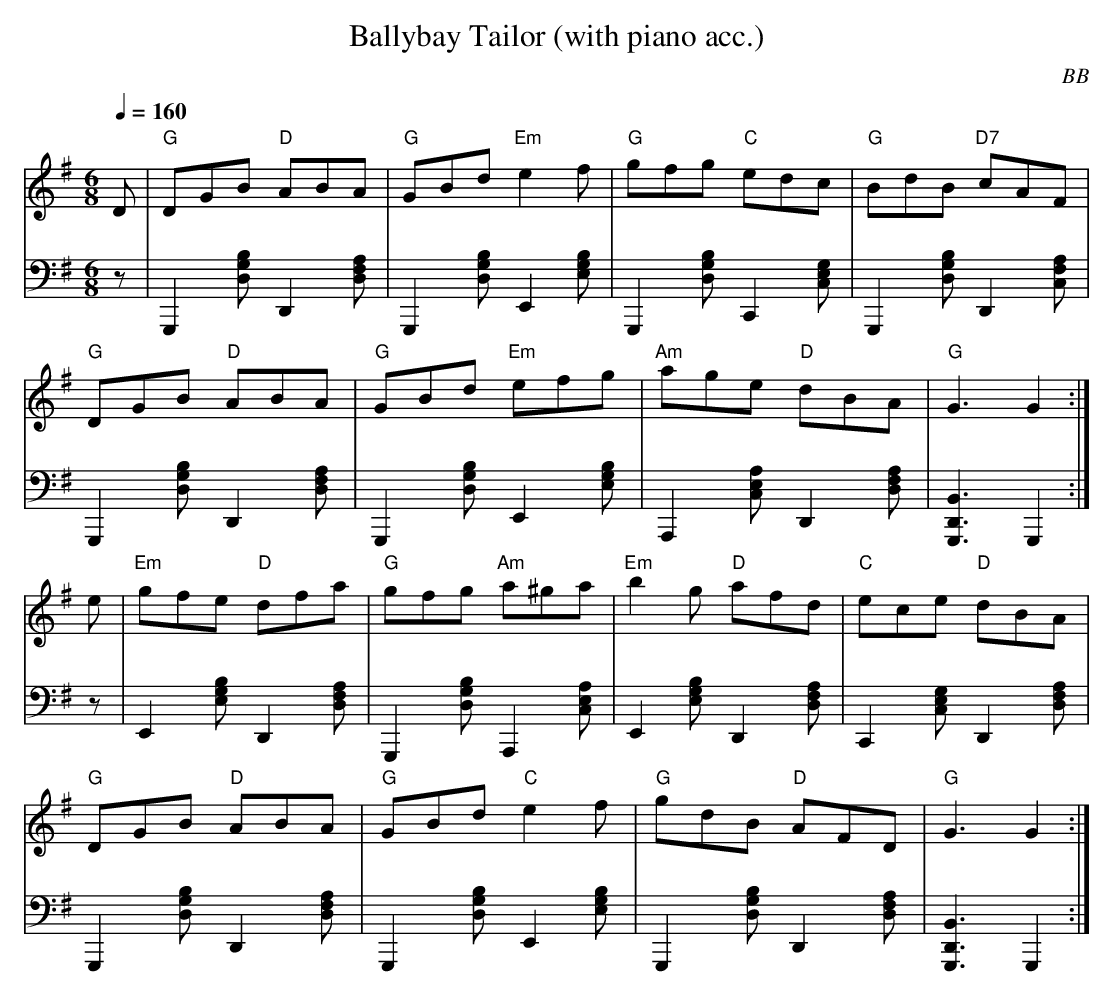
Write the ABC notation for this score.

X:1
T: Ballybay Tailor (with piano acc.)
C: BB
L: 1/8
M: 6/8
Q: 1/4=160
V: 1 program 1 73
V: 2 bass volume = 70 program 1 01 m=D
K: G
[V:1] D|"G"DGB "D"ABA|"G"GBd "Em"e2f|"G"gfg "C"edc|"G"BdB "D7"cAF|
[V:2] z|G,,2[GBD]D,2[AFD]|G,,2[GBD]E,2[EGB]|G,,2[GBD]C,2[EGC]|\
G,,2[GBD]D,2[AFC]|
[V:1] "G"DGB "D"ABA|"G"GBd "Em"efg|"Am"age "D"dBA|"G"G3 G2 :|
[V:2] G,,2[GBD]D,2[AFD]|G,,2[GBD]E,2[EGB]|A,,2[ACE]D,2[AFD]|\
[G,,3D,3B,3]G,,2:|
[V:1] e|"Em"gfe "D"dfa|"G"gfg "Am"a^ga|"Em"b2g "D"afd|"C"ece "D"dBA|
[V:2] z|E,2[EGB]D,2[AFD]|G,,2[GBD]A,,2[ACE]|E,2[EGB]D,2[AFD]|\
C,2[EGC]D,2[AFD]|
[V:1] "G"DGB "D"ABA|"G"GBd "C"e2f|"G"gdB "D"AFD|"G"G3 G2 :|
[V:2] G,,2[GBD]D,2[AFD]|G,,2[GBD]E,2[EGB]|G,,2[GBD]D,2[AFD]|\
[G,,3D,3B,3]G,,2:|
